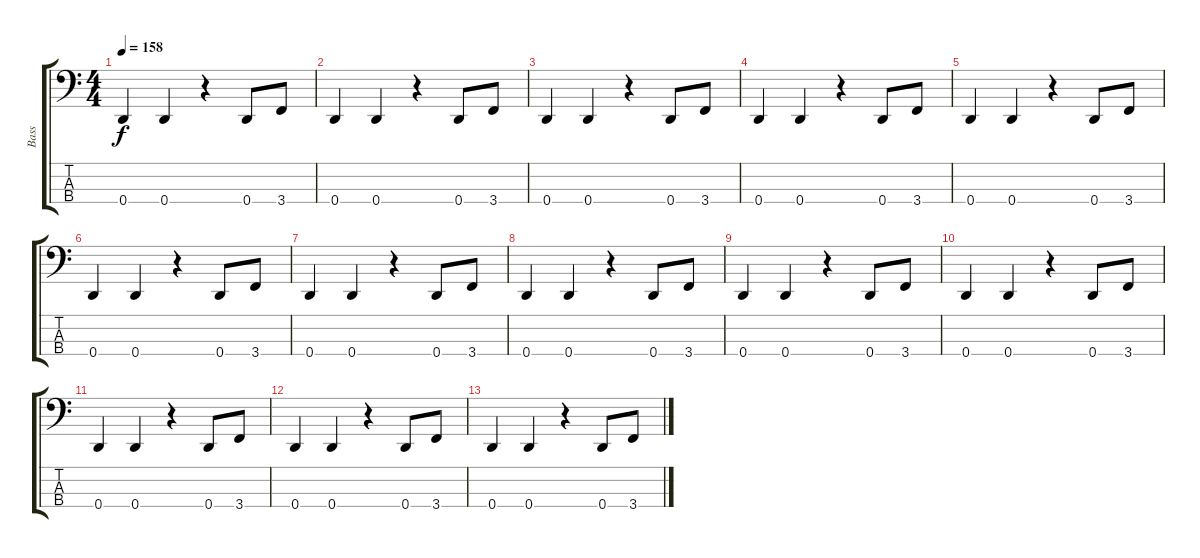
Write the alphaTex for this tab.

\track ("Bass" "Bass") {instrument electricbasspick}
\staff {score tabs}
\tuning (G2 D2 A1 D1) {hide}
\ts (4 4)
\tempo 158
\clef f4
\ks c
0.4.4{dy f} 0.4.4 r.4 0.4.8 3.4.8 |
0.4.4 0.4.4 r.4 0.4.8 3.4.8 |
0.4.4 0.4.4 r.4 0.4.8 3.4.8 |
0.4.4 0.4.4 r.4 0.4.8 3.4.8 |
0.4.4 0.4.4 r.4 0.4.8 3.4.8 |
0.4.4 0.4.4 r.4 0.4.8 3.4.8 |
0.4.4 0.4.4 r.4 0.4.8 3.4.8 |
0.4.4 0.4.4 r.4 0.4.8 3.4.8 |
0.4.4 0.4.4 r.4 0.4.8 3.4.8 |
0.4.4 0.4.4 r.4 0.4.8 3.4.8 |
0.4.4 0.4.4 r.4 0.4.8 3.4.8 |
0.4.4{volume 11} 0.4.4 r.4{volume 8} 0.4.8 3.4.8{volume 7} |
0.4.4{volume 6} 0.4.4{volume 5} r.4{volume 4} 0.4.8{volume 3} 3.4.8{volume 2}
